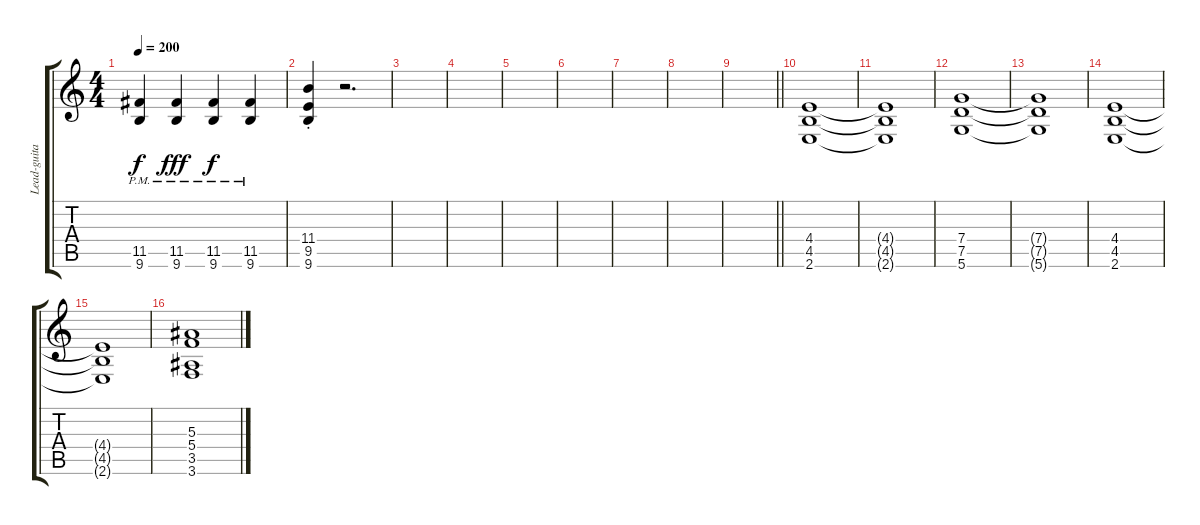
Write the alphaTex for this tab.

\track ("Lead-guitar" "Lead-guita") {instrument distortionguitar}
\staff {score tabs}
\tuning (D4 A3 F3 C3 G2 D2) {hide}
\ts (4 4)
\tempo 200
\clef g2
\ks c
(11.5{pm} 9.6{pm}).4{dy f} (11.5{pm} 9.6{pm}).4{dy fff} (11.5{pm} 9.6{pm}).4{dy f} (11.5{pm} 9.6{pm}).4 |
(11.4{st} 9.5{st} 9.6{st}).4 r.2{d} |
|
|
|
|
|
|
\barLineRight lightlight
|
(4.4 4.5 2.6).1 |
(4.4{t} 4.5{t} 2.6{t}).1 |
(7.4 7.5 5.6).1 |
(7.4{t} 7.5{t} 5.6{t}).1 |
(4.4 4.5 2.6).1 |
(4.4{t} 4.5{t} 2.6{t}).1 |
(5.3 5.4 3.5 3.6).1
